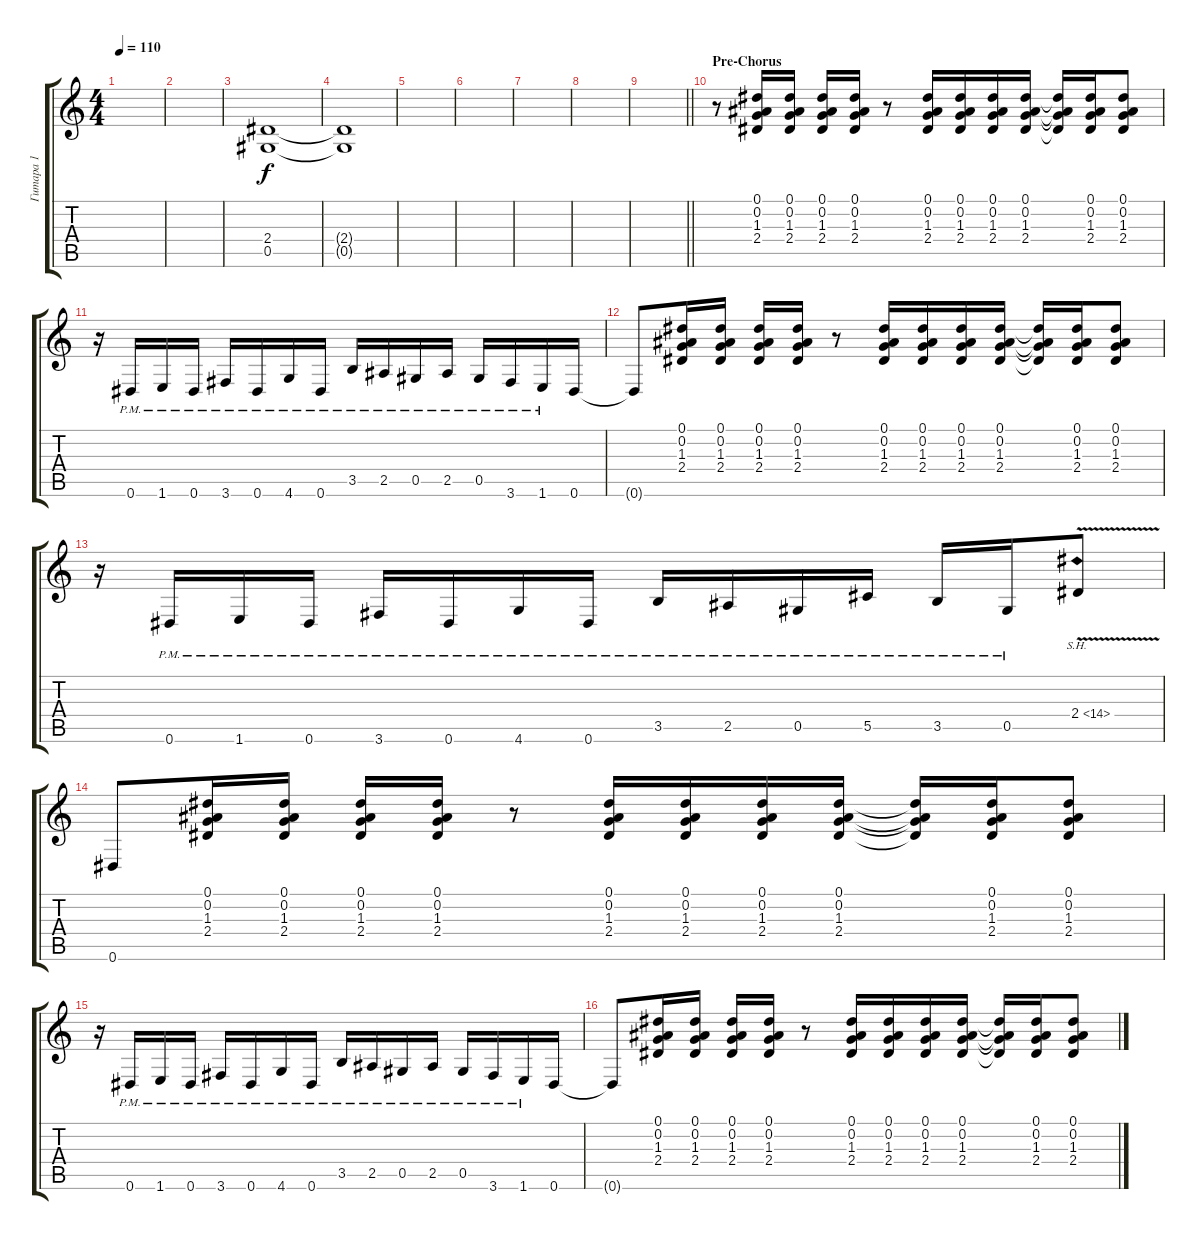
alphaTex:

\track ("Гитара 1" "Гитара 1") {instrument distortionguitar}
\staff {score tabs}
\tuning (Eb4 Bb3 Gb3 Db3 Ab2 Eb2) {hide}
\ts (4 4)
\tempo 110
\clef g2
\ks c
|
|
(2.4 0.5).1 |
(2.4{t} 0.5{t}).1 |
|
|
|
|
\barLineRight lightlight
|
\section ("" "Pre-Chorus")
r.8 (0.1 0.2 1.3 2.4).16 (0.1 0.2 1.3 2.4).16 (0.1 0.2 1.3 2.4).16 (0.1 0.2 1.3 2.4).16 r.8 (0.1 0.2 1.3 2.4).16 (0.1 0.2 1.3 2.4).16 (0.1 0.2 1.3 2.4).16 (0.1 0.2 1.3 2.4).16 (0.1{t} 0.2{t} 1.3{t} 2.4{t}).16 (0.1 0.2 1.3 2.4).16 (0.1 0.2 1.3 2.4).8 |
r.16 0.6{pm}.16 1.6{pm}.16 0.6{pm}.16 3.6{pm}.16 0.6{pm}.16 4.6{pm}.16 0.6{pm}.16 3.5{pm}.16 2.5{pm}.16 0.5{pm}.16 2.5{pm}.16 0.5{pm}.16 3.6{pm}.16 1.6{pm}.16 0.6.16 |
0.6{t}.8 (0.1 0.2 1.3 2.4).16 (0.1 0.2 1.3 2.4).16 (0.1 0.2 1.3 2.4).16 (0.1 0.2 1.3 2.4).16 r.8 (0.1 0.2 1.3 2.4).16 (0.1 0.2 1.3 2.4).16 (0.1 0.2 1.3 2.4).16 (0.1 0.2 1.3 2.4).16 (0.1{t} 0.2{t} 1.3{t} 2.4{t}).16 (0.1 0.2 1.3 2.4).16 (0.1 0.2 1.3 2.4).8 |
r.16 0.6{pm}.16 1.6{pm}.16 0.6{pm}.16 3.6{pm}.16 0.6{pm}.16 4.6{pm}.16 0.6{pm}.16 3.5{pm}.16 2.5{pm}.16 0.5{pm}.16 5.5{pm}.16 3.5{pm}.16 0.5{pm}.16 2.4{sh 12 v}.8 |
0.6.8 (0.1 0.2 1.3 2.4).16 (0.1 0.2 1.3 2.4).16 (0.1 0.2 1.3 2.4).16 (0.1 0.2 1.3 2.4).16 r.8 (0.1 0.2 1.3 2.4).16 (0.1 0.2 1.3 2.4).16 (0.1 0.2 1.3 2.4).16 (0.1 0.2 1.3 2.4).16 (0.1{t} 0.2{t} 1.3{t} 2.4{t}).16 (0.1 0.2 1.3 2.4).16 (0.1 0.2 1.3 2.4).8 |
r.16 0.6{pm}.16 1.6{pm}.16 0.6{pm}.16 3.6{pm}.16 0.6{pm}.16 4.6{pm}.16 0.6{pm}.16 3.5{pm}.16 2.5{pm}.16 0.5{pm}.16 2.5{pm}.16 0.5{pm}.16 3.6{pm}.16 1.6{pm}.16 0.6.16 |
0.6{t}.8 (0.1 0.2 1.3 2.4).16 (0.1 0.2 1.3 2.4).16 (0.1 0.2 1.3 2.4).16 (0.1 0.2 1.3 2.4).16 r.8 (0.1 0.2 1.3 2.4).16 (0.1 0.2 1.3 2.4).16 (0.1 0.2 1.3 2.4).16 (0.1 0.2 1.3 2.4).16 (0.1{t} 0.2{t} 1.3{t} 2.4{t}).16 (0.1 0.2 1.3 2.4).16 (0.1 0.2 1.3 2.4).8
